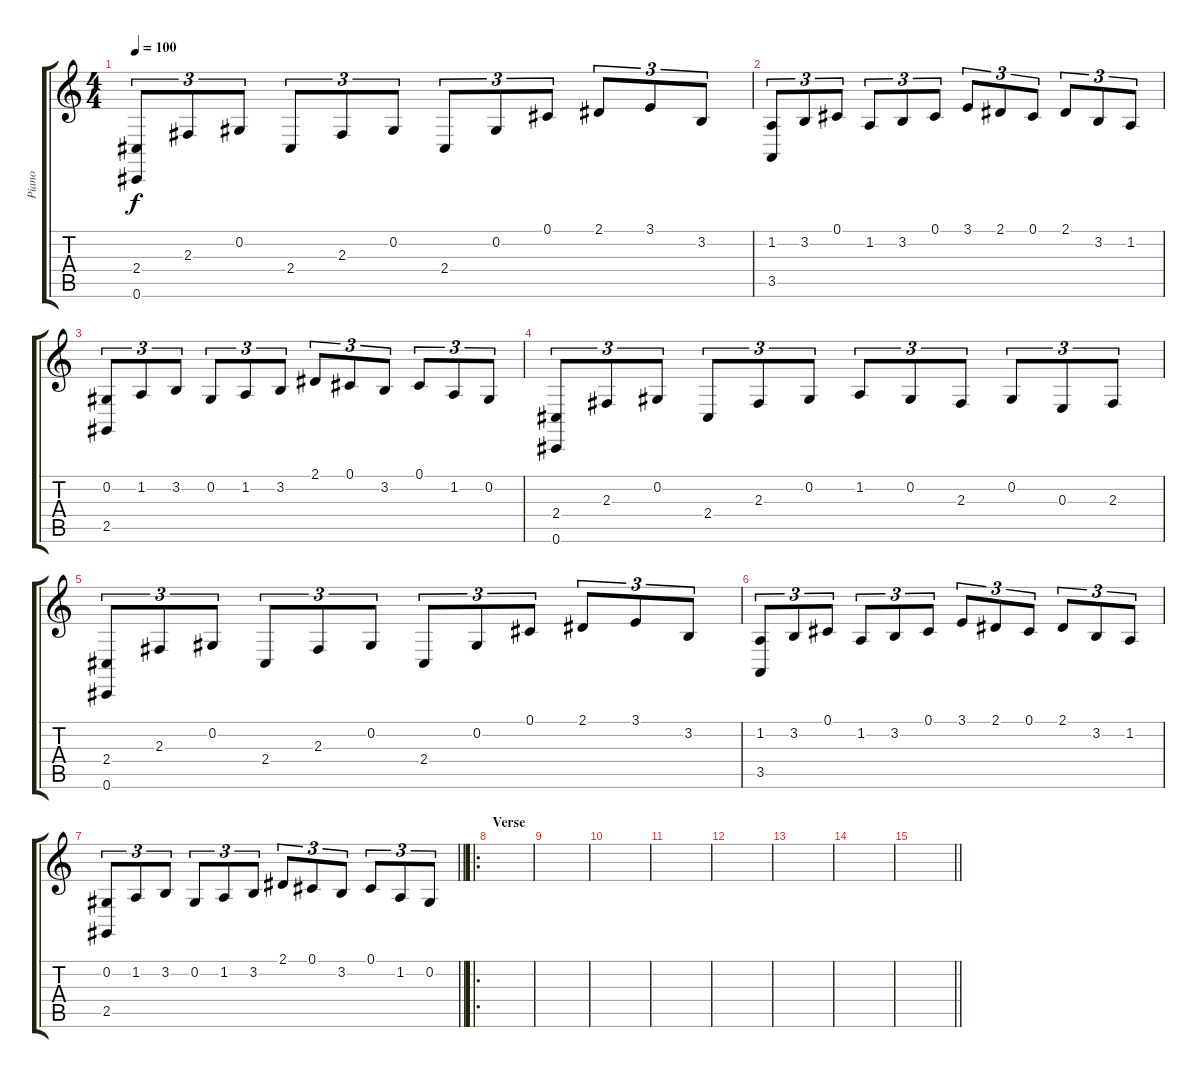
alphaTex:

\track ("Piano" "Piano") {instrument electricgrandpiano}
\staff {score tabs}
\tuning (Db4 Ab3 E3 B2 Gb2 Db2) {hide}
\ts (4 4)
\tempo 100
\clef g2
\ks c
(2.4 0.6).8{tu (3 2) dy f} 2.3.8{tu (3 2)} 0.2.8{tu (3 2)} 2.4.8{tu (3 2)} 2.3.8{tu (3 2)} 0.2.8{tu (3 2)} 2.4.8{tu (3 2)} 0.2.8{tu (3 2)} 0.1.8{tu (3 2)} 2.1.8{tu (3 2)} 3.1.8{tu (3 2)} 3.2.8{tu (3 2)} |
(1.2 3.5).8{tu (3 2)} 3.2.8{tu (3 2)} 0.1.8{tu (3 2)} 1.2.8{tu (3 2)} 3.2.8{tu (3 2)} 0.1.8{tu (3 2)} 3.1.8{tu (3 2)} 2.1.8{tu (3 2)} 0.1.8{tu (3 2)} 2.1.8{tu (3 2)} 3.2.8{tu (3 2)} 1.2.8{tu (3 2)} |
(0.2 2.5).8{tu (3 2)} 1.2.8{tu (3 2)} 3.2.8{tu (3 2)} 0.2.8{tu (3 2)} 1.2.8{tu (3 2)} 3.2.8{tu (3 2)} 2.1.8{tu (3 2)} 0.1.8{tu (3 2)} 3.2.8{tu (3 2)} 0.1.8{tu (3 2)} 1.2.8{tu (3 2)} 0.2.8{tu (3 2)} |
(2.4 0.6).8{tu (3 2)} 2.3.8{tu (3 2)} 0.2.8{tu (3 2)} 2.4.8{tu (3 2)} 2.3.8{tu (3 2)} 0.2.8{tu (3 2)} 1.2.8{tu (3 2)} 0.2.8{tu (3 2)} 2.3.8{tu (3 2)} 0.2.8{tu (3 2)} 0.3.8{tu (3 2)} 2.3.8{tu (3 2)} |
(2.4 0.6).8{tu (3 2)} 2.3.8{tu (3 2)} 0.2.8{tu (3 2)} 2.4.8{tu (3 2)} 2.3.8{tu (3 2)} 0.2.8{tu (3 2)} 2.4.8{tu (3 2)} 0.2.8{tu (3 2)} 0.1.8{tu (3 2)} 2.1.8{tu (3 2)} 3.1.8{tu (3 2)} 3.2.8{tu (3 2)} |
(1.2 3.5).8{tu (3 2)} 3.2.8{tu (3 2)} 0.1.8{tu (3 2)} 1.2.8{tu (3 2)} 3.2.8{tu (3 2)} 0.1.8{tu (3 2)} 3.1.8{tu (3 2)} 2.1.8{tu (3 2)} 0.1.8{tu (3 2)} 2.1.8{tu (3 2)} 3.2.8{tu (3 2)} 1.2.8{tu (3 2)} |
\barLineRight lightlight
(0.2 2.5).8{tu (3 2)} 1.2.8{tu (3 2)} 3.2.8{tu (3 2)} 0.2.8{tu (3 2)} 1.2.8{tu (3 2)} 3.2.8{tu (3 2)} 2.1.8{tu (3 2)} 0.1.8{tu (3 2)} 3.2.8{tu (3 2)} 0.1.8{tu (3 2)} 1.2.8{tu (3 2)} 0.2.8{tu (3 2)} |
\ro
\section ("" "Verse")
|
|
|
|
|
|
|
\barLineRight lightlight
